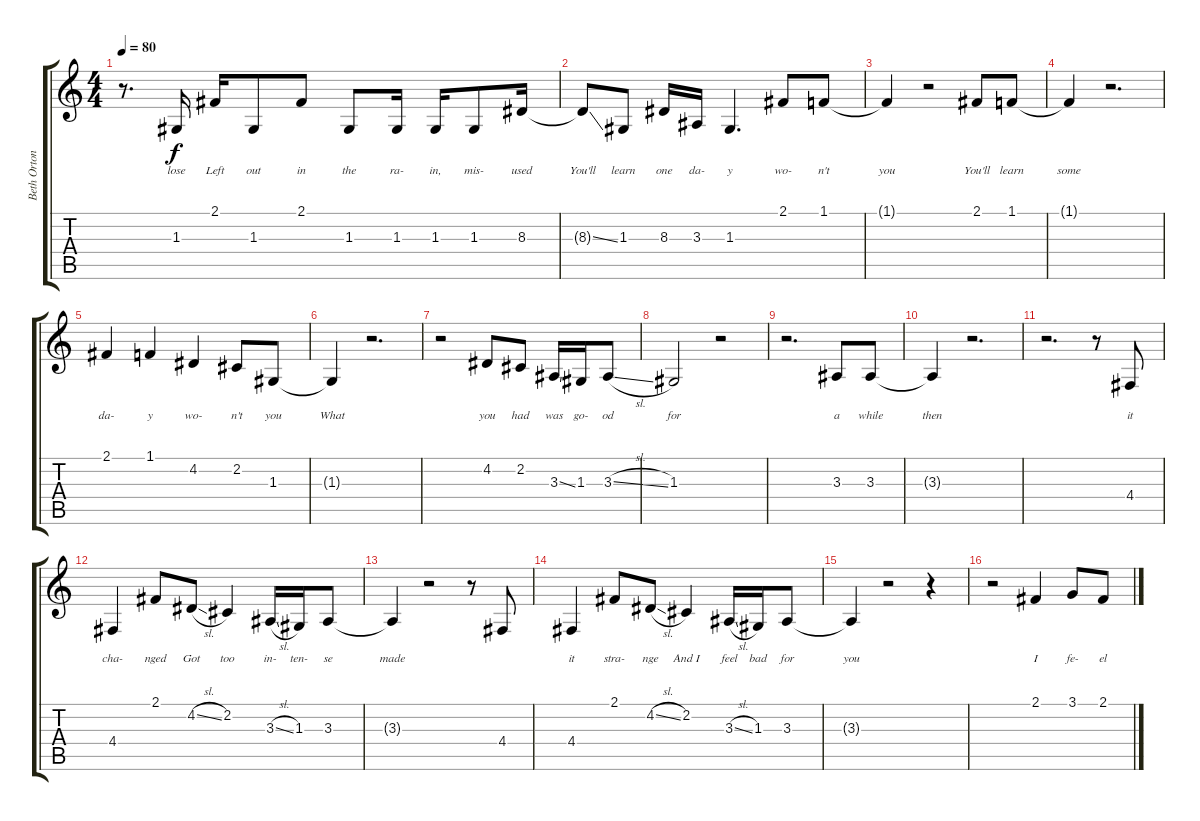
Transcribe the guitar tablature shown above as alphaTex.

\track ("Beth Orton" "Beth Orton") {instrument viola}
\staff {score tabs}
\tuning (E4 B3 G3 D3 A2 E2) {hide}
\ts (4 4)
\tempo 80
\clef g2
\ks c
r.8{d dy f} 1.3.16{lyrics (0 "lose") lyrics (1 "") lyrics (2 "") lyrics (3 "") lyrics (4 "")} 2.1.16{lyrics (0 "Left") lyrics (1 "") lyrics (2 "") lyrics (3 "") lyrics (4 "")} 1.3.8{lyrics (0 "out") lyrics (1 "") lyrics (2 "") lyrics (3 "") lyrics (4 "")} 2.1.8{lyrics (0 "in") lyrics (1 "") lyrics (2 "") lyrics (3 "") lyrics (4 "")} 1.3.8{lyrics (0 "the") lyrics (1 "") lyrics (2 "") lyrics (3 "") lyrics (4 "")} 1.3.16{lyrics (0 "ra-") lyrics (1 "") lyrics (2 "") lyrics (3 "") lyrics (4 "")} 1.3.16{lyrics (0 "in,") lyrics (1 "") lyrics (2 "") lyrics (3 "") lyrics (4 "")} 1.3.8{lyrics (0 "mis-") lyrics (1 "") lyrics (2 "") lyrics (3 "") lyrics (4 "")} 8.3.16{lyrics (0 "used") lyrics (1 "") lyrics (2 "") lyrics (3 "") lyrics (4 "")} |
8.3{ss t}.8{lyrics (0 "You'll") lyrics (1 "") lyrics (2 "") lyrics (3 "") lyrics (4 "")} 1.3.8{lyrics (0 "learn") lyrics (1 "") lyrics (2 "") lyrics (3 "") lyrics (4 "")} 8.3.16{lyrics (0 "one") lyrics (1 "") lyrics (2 "") lyrics (3 "") lyrics (4 "")} 3.3.16{lyrics (0 "da-") lyrics (1 "") lyrics (2 "") lyrics (3 "") lyrics (4 "")} 1.3.4{d lyrics (0 "y") lyrics (1 "") lyrics (2 "") lyrics (3 "") lyrics (4 "")} 2.1.8{lyrics (0 "wo-") lyrics (1 "") lyrics (2 "") lyrics (3 "") lyrics (4 "")} 1.1.8{lyrics (0 "n't") lyrics (1 "") lyrics (2 "") lyrics (3 "") lyrics (4 "")} |
1.1{t}.4{lyrics (0 "you") lyrics (1 "") lyrics (2 "") lyrics (3 "") lyrics (4 "")} r.2 2.1.8{lyrics (0 "You'll") lyrics (1 "") lyrics (2 "") lyrics (3 "") lyrics (4 "")} 1.1.8{lyrics (0 "learn") lyrics (1 "") lyrics (2 "") lyrics (3 "") lyrics (4 "")} |
1.1{t}.4{lyrics (0 "some") lyrics (1 "") lyrics (2 "") lyrics (3 "") lyrics (4 "")} r.2{d} |
2.1.4{lyrics (0 "da-") lyrics (1 "") lyrics (2 "") lyrics (3 "") lyrics (4 "")} 1.1.4{lyrics (0 "y") lyrics (1 "") lyrics (2 "") lyrics (3 "") lyrics (4 "")} 4.2.4{lyrics (0 "wo-") lyrics (1 "") lyrics (2 "") lyrics (3 "") lyrics (4 "")} 2.2.8{lyrics (0 "n't") lyrics (1 "") lyrics (2 "") lyrics (3 "") lyrics (4 "")} 1.3.8{lyrics (0 "you") lyrics (1 "") lyrics (2 "") lyrics (3 "") lyrics (4 "")} |
1.3{t}.4{lyrics (0 "What") lyrics (1 "") lyrics (2 "") lyrics (3 "") lyrics (4 "")} r.2{d} |
r.2 4.2.8{lyrics (0 "you") lyrics (1 "") lyrics (2 "") lyrics (3 "") lyrics (4 "")} 2.2.8{lyrics (0 "had") lyrics (1 "") lyrics (2 "") lyrics (3 "") lyrics (4 "")} 3.3{ss}.16{lyrics (0 "was") lyrics (1 "") lyrics (2 "") lyrics (3 "") lyrics (4 "")} 1.3.16{lyrics (0 "go-") lyrics (1 "") lyrics (2 "") lyrics (3 "") lyrics (4 "")} 3.3{sl}.8{lyrics (0 "od") lyrics (1 "") lyrics (2 "") lyrics (3 "") lyrics (4 "")} |
1.3.2{lyrics (0 "for") lyrics (1 "") lyrics (2 "") lyrics (3 "") lyrics (4 "")} r.2 |
r.2{d} 3.3.8{lyrics (0 "a") lyrics (1 "") lyrics (2 "") lyrics (3 "") lyrics (4 "")} 3.3.8{lyrics (0 "while") lyrics (1 "") lyrics (2 "") lyrics (3 "") lyrics (4 "")} |
3.3{t}.4{lyrics (0 "then") lyrics (1 "") lyrics (2 "") lyrics (3 "") lyrics (4 "")} r.2{d} |
r.2{d} r.8 4.4.8{lyrics (0 "it") lyrics (1 "") lyrics (2 "") lyrics (3 "") lyrics (4 "")} |
4.4.4{lyrics (0 "cha-") lyrics (1 "") lyrics (2 "") lyrics (3 "") lyrics (4 "")} 2.1.8{lyrics (0 "nged") lyrics (1 "") lyrics (2 "") lyrics (3 "") lyrics (4 "")} 4.2{sl}.8{lyrics (0 "Got") lyrics (1 "") lyrics (2 "") lyrics (3 "") lyrics (4 "")} 2.2.4{lyrics (0 "too") lyrics (1 "") lyrics (2 "") lyrics (3 "") lyrics (4 "")} 3.3{sl}.16{lyrics (0 "in-") lyrics (1 "") lyrics (2 "") lyrics (3 "") lyrics (4 "")} 1.3.16{lyrics (0 "ten-") lyrics (1 "") lyrics (2 "") lyrics (3 "") lyrics (4 "")} 3.3.8{lyrics (0 "se") lyrics (1 "") lyrics (2 "") lyrics (3 "") lyrics (4 "")} |
3.3{t}.4{lyrics (0 "made") lyrics (1 "") lyrics (2 "") lyrics (3 "") lyrics (4 "")} r.2 r.8 4.4.8{lyrics (0 "") lyrics (1 "") lyrics (2 "") lyrics (3 "") lyrics (4 "")} |
4.4.4{lyrics (0 "it") lyrics (1 "") lyrics (2 "") lyrics (3 "") lyrics (4 "")} 2.1.8{lyrics (0 "stra-") lyrics (1 "") lyrics (2 "") lyrics (3 "") lyrics (4 "")} 4.2{sl}.8{lyrics (0 "nge") lyrics (1 "") lyrics (2 "") lyrics (3 "") lyrics (4 "")} 2.2.4{lyrics (0 "And I") lyrics (1 "") lyrics (2 "") lyrics (3 "") lyrics (4 "")} 3.3{sl}.16{lyrics (0 "feel") lyrics (1 "") lyrics (2 "") lyrics (3 "") lyrics (4 "")} 1.3.16{lyrics (0 "bad") lyrics (1 "") lyrics (2 "") lyrics (3 "") lyrics (4 "")} 3.3.8{lyrics (0 "for") lyrics (1 "") lyrics (2 "") lyrics (3 "") lyrics (4 "")} |
3.3{t}.4{lyrics (0 "you") lyrics (1 "") lyrics (2 "") lyrics (3 "") lyrics (4 "")} r.2 r.4 |
r.2 2.1.4{lyrics (0 "I") lyrics (1 "") lyrics (2 "") lyrics (3 "") lyrics (4 "")} 3.1.8{lyrics (0 "fe-") lyrics (1 "") lyrics (2 "") lyrics (3 "") lyrics (4 "")} 2.1.8{lyrics (0 "el") lyrics (1 "") lyrics (2 "") lyrics (3 "") lyrics (4 "")}
